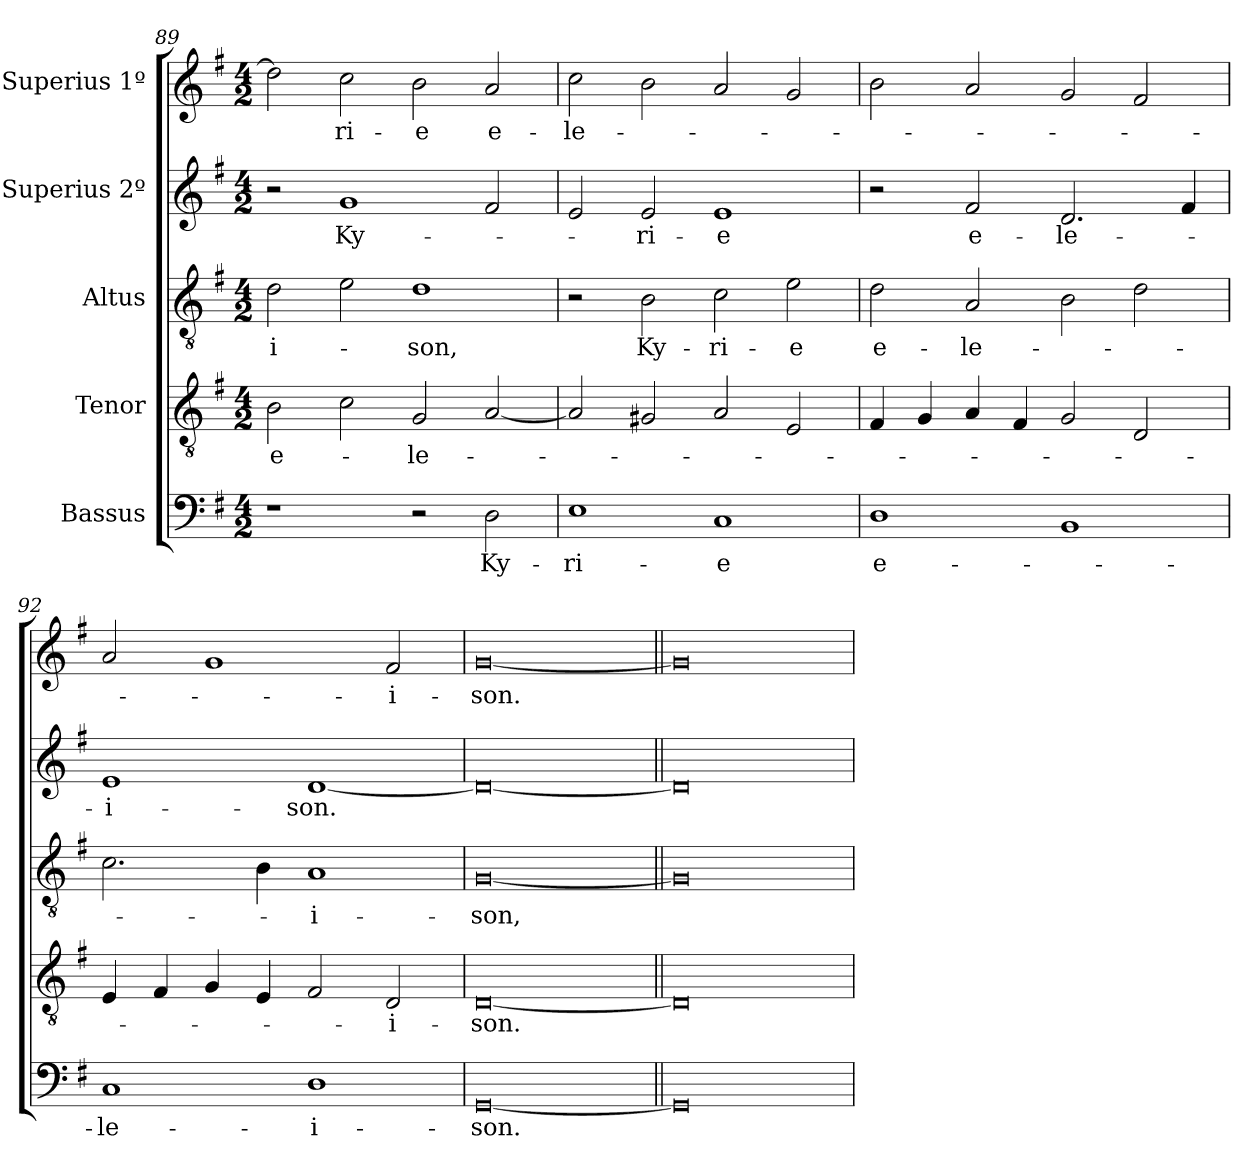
**kern	**text	**kern	**text	**kern	**text	**kern	**text	**kern	**text
*part5	*part5	*part4	*part4	*part3	*part3	*part2	*part2	*part1	*part1
*staff5	*staff5	*staff4	*staff4	*staff3	*staff3	*staff2	*staff2	*staff1	*staff1
*I"Bassus	*	*I"Tenor	*	*I"Altus	*	*I"Superius 2º	*	*I"Superius 1º	*
*clefF4	*	*clefGv2	*	*clefGv2	*	*clefG2	*	*clefG2	*
*k[f#]	*	*k[f#]	*	*k[f#]	*	*k[f#]	*	*k[f#]	*
*M4/2	*	*M4/2	*	*M4/2	*	*M4/2	*	*M4/2	*
=89	=89	=89	=89	=89	=89	=89	=89	=89	=89
1r	.	2B\	e-	2d\	-i-	2r	.	2dd\]	.
.	.	2c\	.	2e\	.	1g/	Ky-	2cc\	-ri-
2r	.	2G/	-le-	1d\	-son,	.	.	2b\	-e
2D\	Ky-	[2A/	.	.	.	2f#/	.	2a/	e-
=90	=90	=90	=90	=90	=90	=90	=90	=90	=90
1E\	-ri-	2A/]	.	2r	.	2e/	.	2cc\	-le-
.	.	2G#X/	.	2B\	Ky-	2e/	-ri-	2b\	.
1C/	-e	2A/	.	2c\	-ri-	1e/	-e	2a/	.
.	.	2E/	.	2e\	-e	.	.	2g/	.
=91	=91	=91	=91	=91	=91	=91	=91	=91	=91
1D\	e-	4F#/	.	2d\	e-	2r	.	2b\	.
.	.	4G/	.	.	.	.	.	.	.
.	.	4A/	.	2A/	-le-	2f#/	e-	2a/	.
.	.	4F#/	.	.	.	.	.	.	.
1BB/	.	2G/	.	2B\	.	2.d/	-le-	2g/	.
.	.	2D/	.	2d\	.	.	.	2f#/	.
.	.	.	.	.	.	4f#/	.	.	.
=92	=92	=92	=92	=92	=92	=92	=92	=92	=92
1C/	-le-	4E/	.	2.c\	.	1e/	-i-	2a/	.
.	.	4F#/	.	.	.	.	.	.	.
.	.	4G/	.	.	.	.	.	1g/	.
.	.	4E/	.	4B\	.	.	.	.	.
1D\	-i-	2F#/	.	1A/	-i-	[1d/	-son.	.	.
.	.	2D/	-i-	.	.	.	.	2f#/	-i-
=93	=93	=93	=93	=93	=93	=93	=93	=93	=93
[0GG/	-son.	[0D/	-son.	[0G/	-son,	0d/_	.	[0g/	-son.
=94||	=94||	=94||	=94||	=94||	=94||	=94||	=94||	=94||	=94||
0GG/]	.	0D/]	.	0G/]	.	0d/]	.	0g/]	.
=	=	=	=	=	=	=	=	=	=
*-	*-	*-	*-	*-	*-	*-	*-	*-	*-
